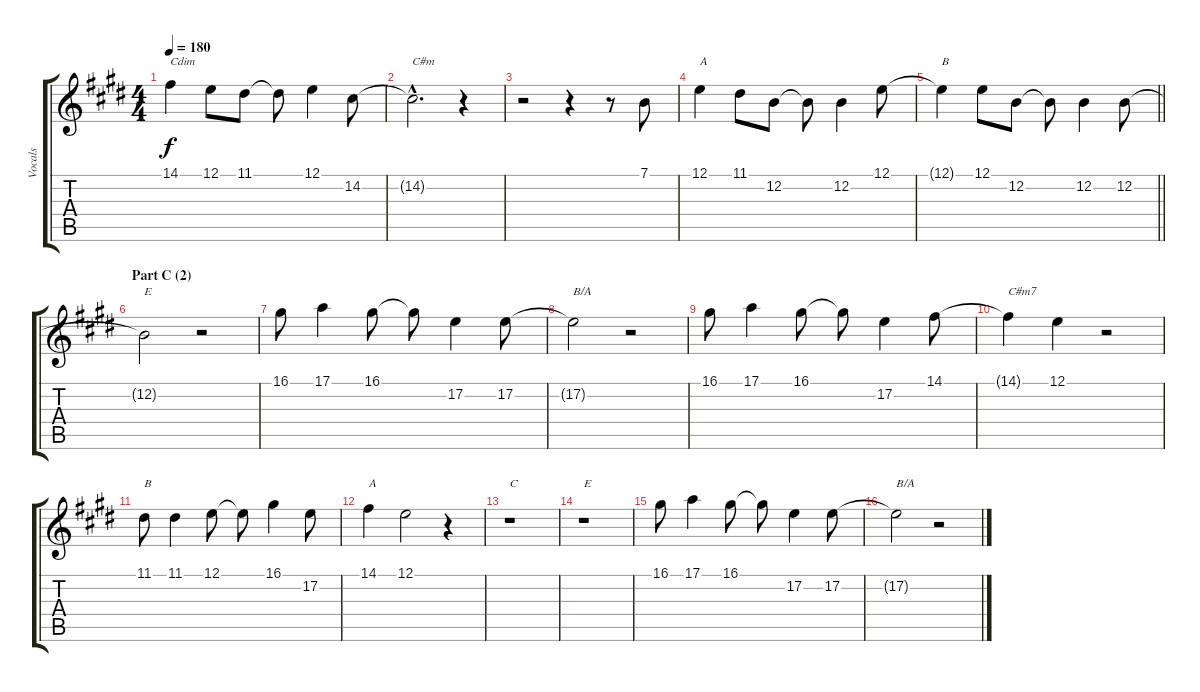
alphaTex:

\track ("Vocals" "Vocals") {instrument trumpet}
\staff {score tabs}
\tuning (E4 B3 G3 D3 A2 E2) {hide}
\ts (4 4)
\tempo 180
\clef g2
\ks e
14.1{t}.4{txt "Cdim" dy f} 12.1.8 11.1.8 11.1{t}.8 12.1.4 14.2.8 |
14.2{hac t}.2{d txt "C#m"} r.4 |
r.2 r.4 r.8 7.1.8 |
12.1.4{txt "A"} 11.1.8 12.2.8 12.2{t}.8 12.2.4 12.1.8 |
\barLineRight lightlight
12.1{t}.4{txt "B"} 12.1.8 12.2.8 12.2{t}.8 12.2.4 12.2.8 |
\section ("" "Part C (2)")
12.2{t}.2{txt "E"} r.2 |
16.1.8 17.1.4 16.1.8 16.1{t}.8 17.2.4 17.2.8 |
17.2{t}.2{txt "B/A"} r.2 |
16.1.8 17.1.4 16.1.8 16.1{t}.8 17.2.4 14.1.8 |
14.1{t}.4{txt "C#m7"} 12.1.4 r.2 |
11.1.8{txt "B"} 11.1.4 12.1.8 12.1{t}.8 16.1.4 17.2.8 |
14.1.4{txt "A"} 12.1.2 r.4 |
r.1{txt "C"} |
r.1{txt "E"} |
16.1.8 17.1.4 16.1.8 16.1{t}.8 17.2.4 17.2.8 |
17.2{t}.2{txt "B/A"} r.2
